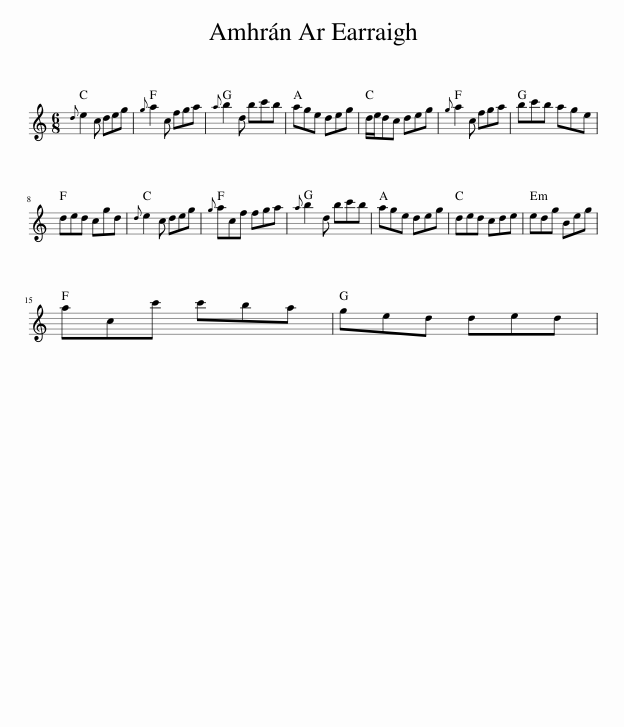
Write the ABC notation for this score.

X:1
L:1/8
M:6/8
I:linebreak $
K:C
V:1 treble
V:1
{d} e2 c deg |{g} a2 c fga |{a} b2 d bc'b | age deg | d/e/dc deg | %5
{g} a2 c fga | bc'b age |$ ded cgd |{d} e2 c deg |{g} acf fga | %10
{a} b2 d bc'b | age deg | ded cde | edg Beg |$ acc' c'ba | %15
 ged ded | %16
